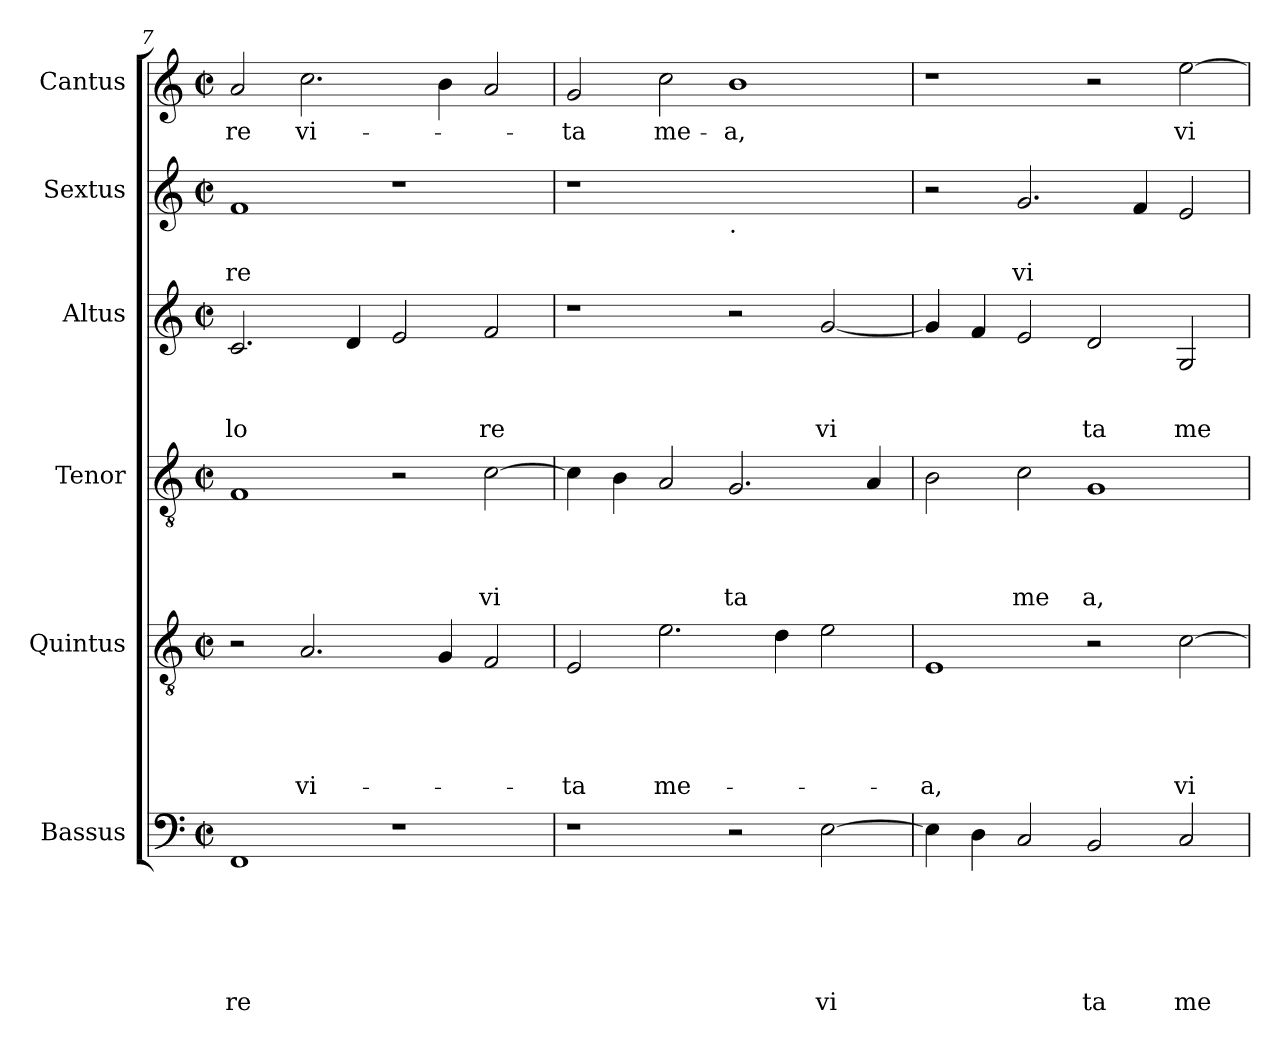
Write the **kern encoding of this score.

**kern	**text	**text	**text	**text	**text	**text	**kern	**text	**text	**text	**text	**text	**kern	**text	**text	**text	**text	**kern	**text	**text	**text	**kern	**text	**text	**kern	**text
*part6	*part6	*part6	*part6	*part6	*part6	*part6	*part5	*part5	*part5	*part5	*part5	*part5	*part4	*part4	*part4	*part4	*part4	*part3	*part3	*part3	*part3	*part2	*part2	*part2	*part1	*part1
*staff6	*staff6	*staff6	*staff6	*staff6	*staff6	*staff6	*staff5	*staff5	*staff5	*staff5	*staff5	*staff5	*staff4	*staff4	*staff4	*staff4	*staff4	*staff3	*staff3	*staff3	*staff3	*staff2	*staff2	*staff2	*staff1	*staff1
*I"Bassus	*	*	*	*	*	*	*I"Quintus	*	*	*	*	*	*I"Tenor	*	*	*	*	*I"Altus	*	*	*	*I"Sextus	*	*	*I"Cantus	*
*clefF4	*	*	*	*	*	*	*clefGv2	*	*	*	*	*	*clefGv2	*	*	*	*	*clefG2	*	*	*	*clefG2	*	*	*clefG2	*
*k[]	*	*	*	*	*	*	*k[]	*	*	*	*	*	*k[]	*	*	*	*	*k[]	*	*	*	*k[]	*	*	*k[]	*
*C:	*	*	*	*	*	*	*C:	*	*	*	*	*	*C:	*	*	*	*	*C:	*	*	*	*C:	*	*	*C:	*
*M2/2	*	*	*	*	*	*	*M2/2	*	*	*	*	*	*M2/2	*	*	*	*	*M2/2	*	*	*	*M2/2	*	*	*M2/2	*
*met(c|)	*	*	*	*	*	*	*met(c|)	*	*	*	*	*	*met(c|)	*	*	*	*	*met(c|)	*	*	*	*met(c|)	*	*	*met(c|)	*
=7	=7	=7	=7	=7	=7	=7	=7	=7	=7	=7	=7	=7	=7	=7	=7	=7	=7	=7	=7	=7	=7	=7	=7	=7	=7	=7
!	!	!	!	!	!	!LO:LY:b	!	!	!	!	!	!	!	!	!	!	!	!	!	!	!LO:LY:b	!	!	!LO:LY:b	!	!LO:LY:b
1FF	.	.	.	.	.	re	2r	.	.	.	.	.	1F	.	.	.	.	2.c/	.	.	lo	1f	.	re	2a/	-re
!	!	!	!	!	!	!	!	!	!	!	!	!LO:LY:b	!	!	!	!	!	!	!	!	!	!	!	!	!	!LO:LY:b
.	.	.	.	.	.	.	2.A/	.	.	.	.	vi-	.	.	.	.	.	.	.	.	.	.	.	.	2.cc\	vi-
.	.	.	.	.	.	.	.	.	.	.	.	.	.	.	.	.	.	4d/	.	.	.	.	.	.	.	.
1r	.	.	.	.	.	.	.	.	.	.	.	.	2r	.	.	.	.	2e/	.	.	.	1r	.	.	.	.
.	.	.	.	.	.	.	4G/	.	.	.	.	.	.	.	.	.	.	.	.	.	.	.	.	.	4b\	.
!	!	!	!	!	!	!	!	!	!	!	!	!	!	!	!	!	!LO:LY:b	!	!	!	!LO:LY:b	!	!	!	!	!
.	.	.	.	.	.	.	2F/	.	.	.	.	.	[>2c\	.	.	.	vi	2f/	.	.	re	.	.	.	2a/	.
=8	=8	=8	=8	=8	=8	=8	=8	=8	=8	=8	=8	=8	=8	=8	=8	=8	=8	=8	=8	=8	=8	=8	=8	=8	=8	=8
!	!	!	!	!	!	!	!	!	!	!	!	!LO:LY:b	!	!	!	!	!	!	!	!	!	!	!	!	!	!LO:LY:b
1r	.	.	.	.	.	.	2E/	.	.	.	.	-ta	4c\]	.	.	.	.	1r	.	.	.	1r	.	.	2g/	-ta
.	.	.	.	.	.	.	.	.	.	.	.	.	4B\	.	.	.	.	.	.	.	.	.	.	.	.	.
!	!	!	!	!	!	!	!	!	!	!	!	!LO:LY:b	!	!	!	!	!	!	!	!	!	!	!	!	!	!LO:LY:b
.	.	.	.	.	.	.	2.e\	.	.	.	.	me-	2A/	.	.	.	.	.	.	.	.	.	.	.	2cc\	me-
!	!	!	!	!	!	!	!	!	!	!	!	!	!	!	!	!	!	!	!	!	!	!LO:TX:b:t=.	!	!	!	!
!	!	!	!	!	!	!	!	!	!	!	!	!	!	!	!	!	!LO:LY:b	!	!	!	!	!	!	!	!	!LO:LY:b
2r	.	.	.	.	.	.	.	.	.	.	.	.	2.G/	.	.	.	ta	2r	.	.	.	1ryy	.	.	1b	-a,
.	.	.	.	.	.	.	4d\	.	.	.	.	.	.	.	.	.	.	.	.	.	.	.	.	.	.	.
!	!	!	!	!	!	!LO:LY:b	!	!	!	!	!	!	!	!	!	!	!	!	!	!	!LO:LY:b	!	!	!	!	!
[>2E\	.	.	.	.	.	vi	2e\	.	.	.	.	.	.	.	.	.	.	[<2g/	.	.	vi	.	.	.	.	.
.	.	.	.	.	.	.	.	.	.	.	.	.	4A/	.	.	.	.	.	.	.	.	.	.	.	.	.
=9	=9	=9	=9	=9	=9	=9	=9	=9	=9	=9	=9	=9	=9	=9	=9	=9	=9	=9	=9	=9	=9	=9	=9	=9	=9	=9
!	!	!	!	!	!	!	!	!	!	!	!	!LO:LY:b	!	!	!	!	!	!	!	!	!	!	!	!	!	!
4E\]	.	.	.	.	.	.	1E	.	.	.	.	-a,	2B\	.	.	.	.	4g/]	.	.	.	2r	.	.	1r	.
4D\	.	.	.	.	.	.	.	.	.	.	.	.	.	.	.	.	.	4f/	.	.	.	.	.	.	.	.
!	!	!	!	!	!	!	!	!	!	!	!	!	!	!	!	!	!LO:LY:b	!	!	!	!	!	!	!LO:LY:b	!	!
2C/	.	.	.	.	.	.	.	.	.	.	.	.	2c\	.	.	.	me	2e/	.	.	.	2.g/	.	vi	.	.
!	!	!	!	!	!	!LO:LY:b	!	!	!	!	!	!	!	!	!	!	!LO:LY:b	!	!	!	!LO:LY:b	!	!	!	!	!
2BB/	.	.	.	.	.	ta	2r	.	.	.	.	.	1G	.	.	.	a,	2d/	.	.	ta	.	.	.	2r	.
.	.	.	.	.	.	.	.	.	.	.	.	.	.	.	.	.	.	.	.	.	.	4f/	.	.	.	.
!	!	!	!	!	!	!LO:LY:b	!	!	!	!	!	!LO:LY:b	!	!	!	!	!	!	!	!	!LO:LY:b	!	!	!	!	!LO:LY:b
2C/	.	.	.	.	.	me	[>2c\	.	.	.	.	vi-	.	.	.	.	.	2G/	.	.	me	2e/	.	.	[>2ee\	vi-
=	=	=	=	=	=	=	=	=	=	=	=	=	=	=	=	=	=	=	=	=	=	=	=	=	=	=
*-	*-	*-	*-	*-	*-	*-	*-	*-	*-	*-	*-	*-	*-	*-	*-	*-	*-	*-	*-	*-	*-	*-	*-	*-	*-	*-
